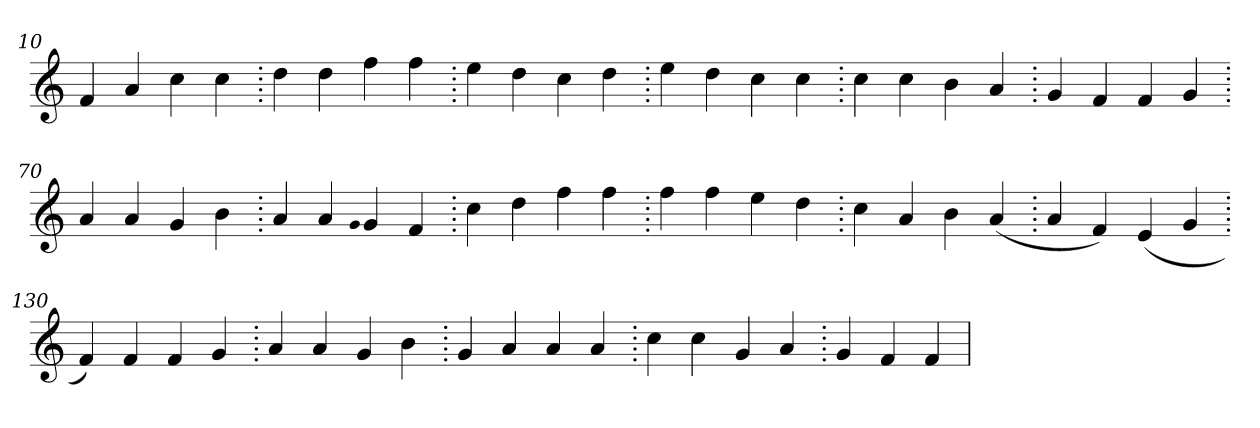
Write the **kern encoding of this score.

**kern
*part1
*staff1
*clefG2
=10.
4f
4a
4cc
4cc
=20.
4dd
4dd
4ff
4ff
=30.
4ee
4dd
4cc
4dd
=40.
4ee
4dd
4cc
4cc
=50.
4cc
4cc
4b
4a
=60.
4g
4f
4f
4g
=70.
4a
4a
4g
4b
=80.
4a
4a
qqg
4g
4f
=90.
4cc
4dd
4ff
4ff
=100.
4ff
4ff
4ee
4dd
=110.
4cc
4a
4b
(>4a
=120.
4a
4f)
(>4e
4g
=130.
4f)
4f
4f
4g
=140.
4a
4a
4g
4b
=150.
4g
4a
4a
4a
=160.
4cc
4cc
4g
4a
=170.
4g
4f
4f
=
*-
